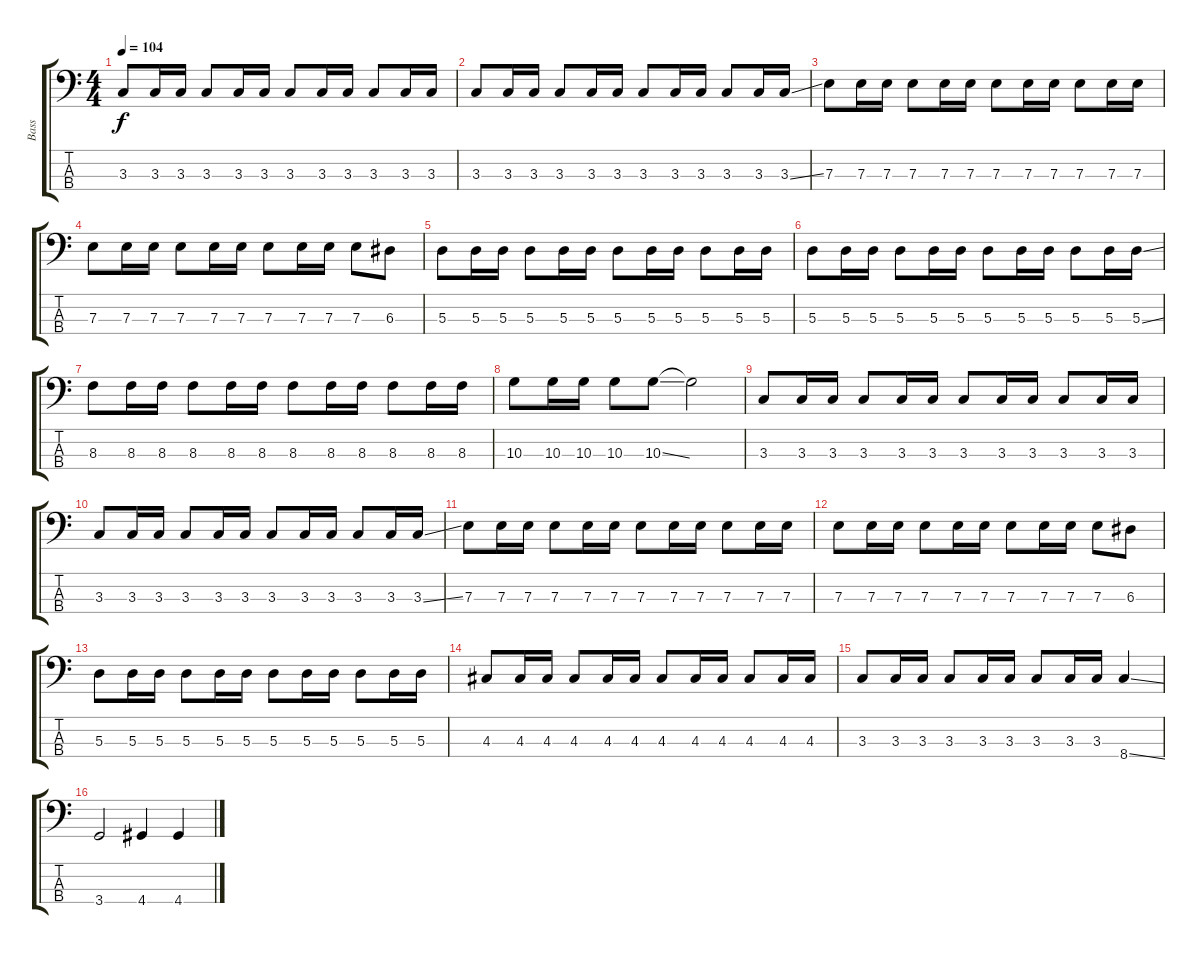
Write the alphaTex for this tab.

\track ("Bass" "Bass") {instrument electricbassfinger}
\staff {score tabs}
\tuning (G2 D2 A1 E1) {hide}
\ts (4 4)
\tempo 104
\clef f4
\ks c
3.3.8{dy f} 3.3.16 3.3.16 3.3.8 3.3.16 3.3.16 3.3.8 3.3.16 3.3.16 3.3.8 3.3.16 3.3.16 |
3.3.8 3.3.16 3.3.16 3.3.8 3.3.16 3.3.16 3.3.8 3.3.16 3.3.16 3.3.8 3.3.16 3.3{ss}.16 |
7.3.8 7.3.16 7.3.16 7.3.8 7.3.16 7.3.16 7.3.8 7.3.16 7.3.16 7.3.8 7.3.16 7.3.16 |
7.3.8 7.3.16 7.3.16 7.3.8 7.3.16 7.3.16 7.3.8 7.3.16 7.3.16 7.3.8 6.3.8 |
5.3.8 5.3.16 5.3.16 5.3.8 5.3.16 5.3.16 5.3.8 5.3.16 5.3.16 5.3.8 5.3.16 5.3.16 |
5.3.8 5.3.16 5.3.16 5.3.8 5.3.16 5.3.16 5.3.8 5.3.16 5.3.16 5.3.8 5.3.16 5.3{ss}.16 |
8.3.8 8.3.16 8.3.16 8.3.8 8.3.16 8.3.16 8.3.8 8.3.16 8.3.16 8.3.8 8.3.16 8.3.16 |
10.3.8 10.3.16 10.3.16 10.3.8 10.3{ss}.8 10.3{t}.2 |
3.3.8 3.3.16 3.3.16 3.3.8 3.3.16 3.3.16 3.3.8 3.3.16 3.3.16 3.3.8 3.3.16 3.3.16 |
3.3.8 3.3.16 3.3.16 3.3.8 3.3.16 3.3.16 3.3.8 3.3.16 3.3.16 3.3.8 3.3.16 3.3{ss}.16 |
7.3.8 7.3.16 7.3.16 7.3.8 7.3.16 7.3.16 7.3.8 7.3.16 7.3.16 7.3.8 7.3.16 7.3.16 |
7.3.8 7.3.16 7.3.16 7.3.8 7.3.16 7.3.16 7.3.8 7.3.16 7.3.16 7.3.8 6.3.8 |
5.3.8 5.3.16 5.3.16 5.3.8 5.3.16 5.3.16 5.3.8 5.3.16 5.3.16 5.3.8 5.3.16 5.3.16 |
4.3.8 4.3.16 4.3.16 4.3.8 4.3.16 4.3.16 4.3.8 4.3.16 4.3.16 4.3.8 4.3.16 4.3.16 |
3.3.8 3.3.16 3.3.16 3.3.8 3.3.16 3.3.16 3.3.8 3.3.16 3.3.16 8.4{ss}.4 |
3.4.2 4.4.4 4.4.4
